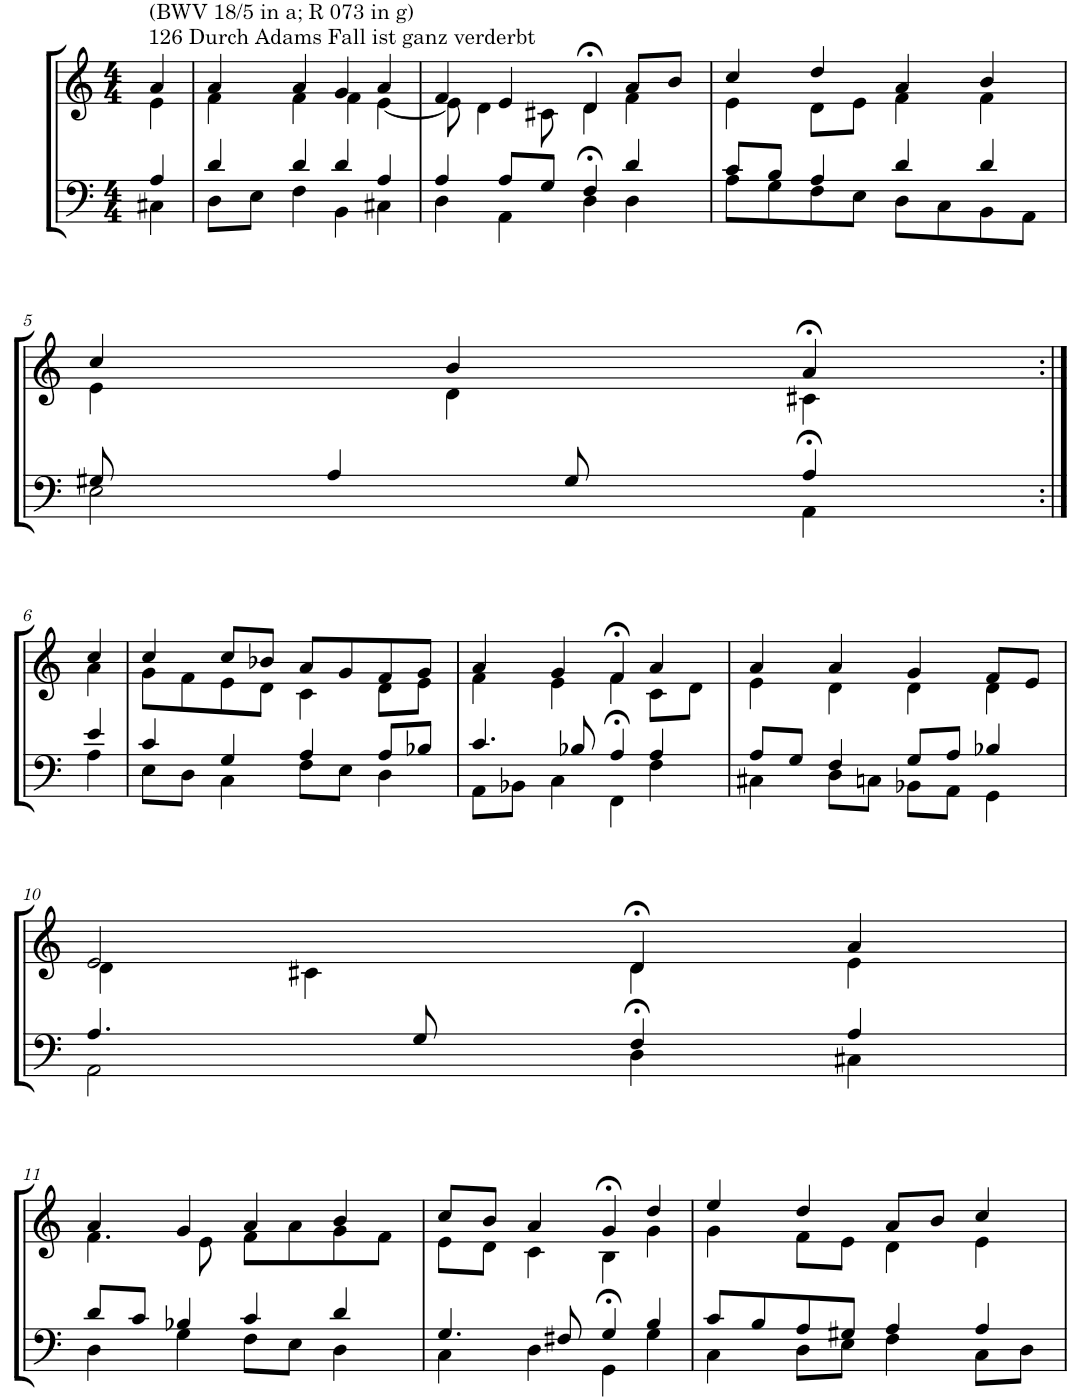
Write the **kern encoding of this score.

**kern	**kern
*part2	*part1
*staff2	*staff1
*I"Tenor/Baß	*I"Sopran/Alt
*clefF4	*clefG2
*k[]	*k[]
*M4/4	*M4/4
=1	=1
*^	*^
!	!	!LO:TX:a:t=126 Durch Adams Fall ist ganz verderbt	!
!	!	!LO:TX:a:t=(BWV 18/5 in a; R 073 in g)	!
4A/	4C#X\	4a/	4e\
=2	=2	=2	=2
4d/	8D\L	4a/	4f\
.	8E\J	.	.
4d/	4F\	4a/	4f\
4d/	4BB\	4g/	4f\
4A/	4C#X\	4a/	[4e\
=3	=3	=3	=3
4A/	4D\	4f/	8e\]
.	.	.	4d\
8A/L	4AA\	4e/	.
8G/J	.	.	8c#X\
4F/	4D>\	4d>/	4d\
4d/	4D\	8a/L	4f\
.	.	8b/J	.
=4	=4	=4	=4
8c/L	8A\L	4cc/	4e\
8B/J	8G\	.	.
4A/	8F\	4dd/	8d\L
.	8E\J	.	8e\J
4d/	8D\L	4a/	4f\
.	8C\	.	.
4d/	8BB\	4b/	4f\
.	8AA\J	.	.
!!LO:LB:g=z	!!
=5	=5	=5	=5
8G#X/	2E\	4cc/	4e\
4A/	.	.	.
.	.	4b/	4d\
8G#/	.	.	.
4A/	4AA>\	4a>/	4c#X\
!!LO:LB:g=z	!!
=6:|!	=6:|!	=6:|!	=6:|!
4e/	4A\	4cc/	4a\
=7	=7	=7	=7
4c/	8E\L	4cc/	8g\L
.	8D\J	.	8f\
4G/	4C\	8cc/L	8e\
.	.	8b-X/J	8d\J
4A/	8F\L	8a/L	4c\
.	8E\J	8g/	.
8A/L	4D\	8f/	8d\L
8B-X/J	.	8g/J	8e\J
=8	=8	=8	=8
4.c/	8AA\L	4a/	4f\
.	8BB-X\J	.	.
.	4C\	4g/	4e\
8B-X/	.	.	.
4A/	4FF>\	4f>/	4f\
4A/	4F\	4a/	8c\L
.	.	.	8d\J
=9	=9	=9	=9
8A/L	4C#X\	4a/	4e\
8G/J	.	.	.
4F/	8D\L	4a/	4d\
.	8Cn\J	.	.
8G/L	8BB-X\L	4g/	4d\
8A/J	8AA\J	.	.
4B-X/	4GG\	8f/L	4d\
.	.	8e/J	.
!!LO:LB:g=z	!!
=10	=10	=10	=10
4.A/	2AA\	2e/	4d\
.	.	.	4c#X\
8G/	.	.	.
4F/	4D>\	4d>/	4d\
4A/	4C#X\	4a/	4e\
!!LO:LB:g=z	!!
=11	=11	=11	=11
8d/L	4D\	4a/	4.f\
8c/J	.	.	.
4B-X/	4G\	4g/	.
.	.	.	8e\
4c/	8F\L	4a/	8f\L
.	8E\J	.	8a\
4d/	4D\	4b/	8g\
.	.	.	8f\J
=12	=12	=12	=12
4.G/	4C\	8cc/L	8e\L
.	.	8b/J	8d\J
.	4D\	4a/	4c\
8F#X/	.	.	.
4G/	4GG>\	4g>/	4B\
4B/	4G\	4dd/	4g\
=13	=13	=13	=13
8c/L	4C\	4ee/	4g\
8B/	.	.	.
8A/	8D\L	4dd/	8f\L
8G#X/J	8E\J	.	8e\J
4A/	4F\	8a/L	4d\
.	.	8b/J	.
4A/	8C\L	4cc/	4e\
.	8D\J	.	.
*v	*v	*	*
*	*v	*v
=	=
*-	*-
